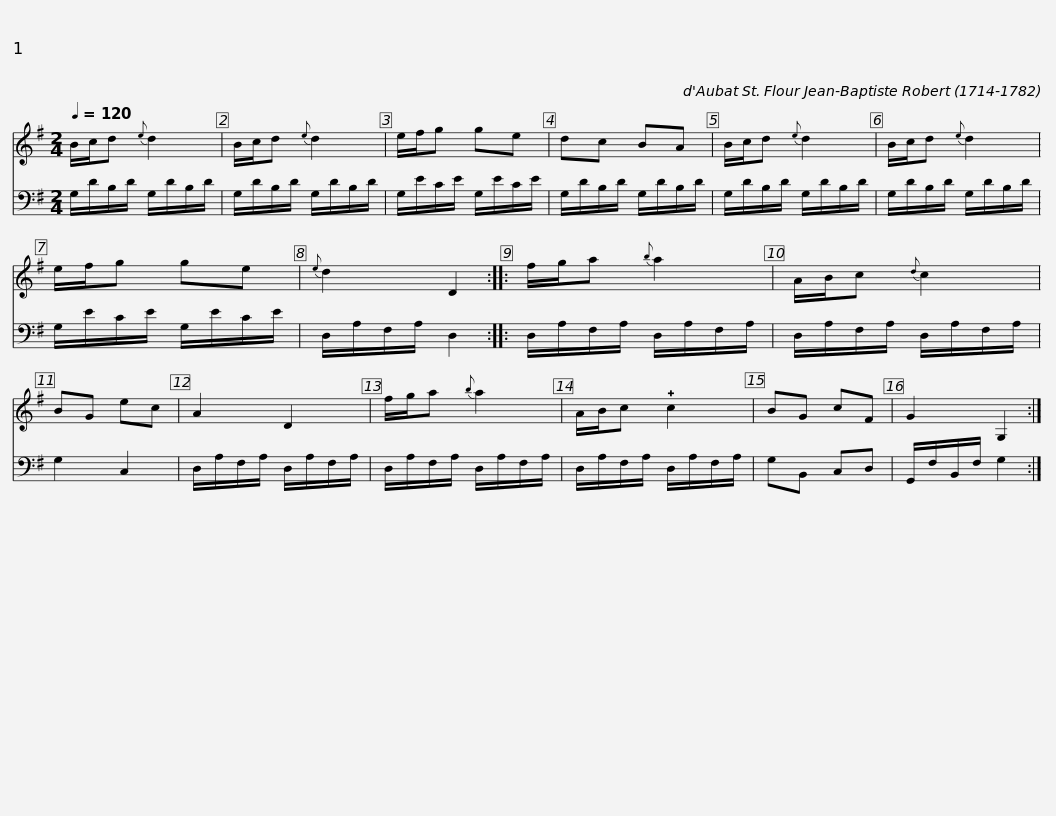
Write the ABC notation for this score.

X:1
%%score 1 2
L:1/8
Q:1/4=120
M:2/4
I:linebreak $
K:G
V:1 treble
V:2 bass
V:1
 B/c/d{e} d2 | B/c/d{e} d2 | e/f/g ge | dc BA |$ B/c/d{e} d2 | %5
 B/c/d{e} d2 | e/f/g ge |{e} d2 D2 ::$ f/g/a{b} a2 | A/B/c{d} c2 | %10
 BG ec | A2 D2 |$ f/g/a{b} a2 | A/B/c !plus!c2 | BG cF | %15
 G2 G,2 :| %16
V:2
 G,/D/B,/D/ G,/D/B,/D/ | G,/D/B,/D/ G,/D/B,/D/ | G,/E/C/E/ G,/E/C/E/ | G,/D/B,/D/ G,/D/B,/D/ |$ G,/D/B,/D/ G,/D/B,/D/ | %5
 G,/D/B,/D/ G,/D/B,/D/ | G,/E/C/E/ G,/E/C/E/ | D,/A,/F,/A,/ D,2 ::$ D,/A,/F,/A,/ D,/A,/F,/A,/ | D,/A,/F,/A,/ D,/A,/F,/A,/ | %10
 G,2 C,2 | D,/A,/F,/A,/ D,/A,/F,/A,/ |$ D,/A,/F,/A,/ D,/A,/F,/A,/ | D,/A,/F,/A,/ D,/A,/F,/A,/ | G,B,, C,D, | %15
 G,,/F,/B,,/F,/ G,2 :| %16
